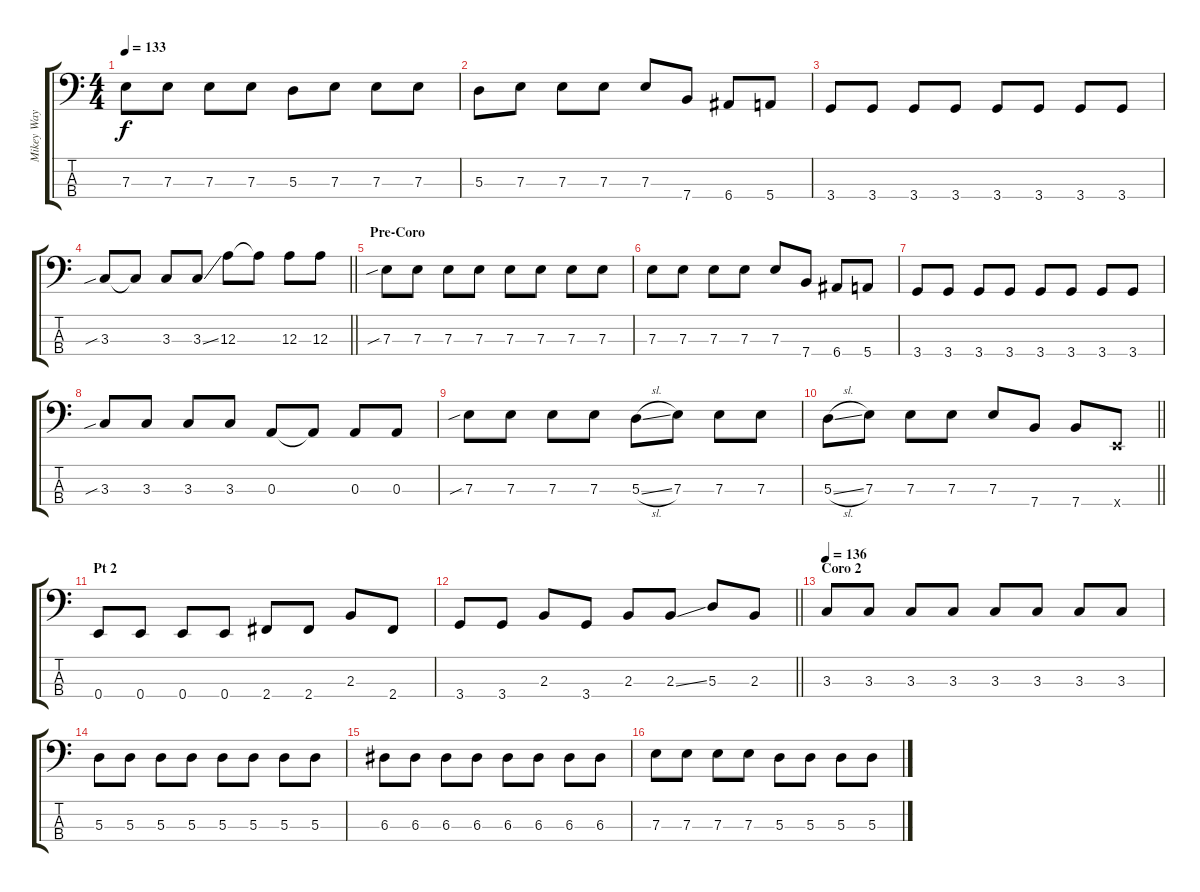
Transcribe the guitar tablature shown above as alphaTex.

\track ("Mikey Way [Bass]" "Mikey Way ") {instrument electricbassfinger}
\staff {score tabs}
\tuning (G2 D2 A1 E1) {hide}
\ts (4 4)
\tempo 133
\clef f4
\ks c
7.3.8{dy f} 7.3.8 7.3.8 7.3.8 5.3.8 7.3.8 7.3.8 7.3.8 |
5.3.8 7.3.8 7.3.8 7.3.8 7.3.8 7.4.8 6.4.8 5.4.8 |
3.4.8 3.4.8 3.4.8 3.4.8 3.4.8 3.4.8 3.4.8 3.4.8 |
\barLineRight lightlight
3.3{sib}.8 3.3{t}.8 3.3.8 3.3{ss}.8 12.3.8 12.3{t}.8 12.3.8 12.3.8 |
\section ("" "Pre-Coro")
7.3{sib}.8 7.3.8 7.3.8 7.3.8 7.3.8 7.3.8 7.3.8 7.3.8 |
7.3.8 7.3.8 7.3.8 7.3.8 7.3.8 7.4.8 6.4.8 5.4.8 |
3.4.8 3.4.8 3.4.8 3.4.8 3.4.8 3.4.8 3.4.8 3.4.8 |
3.3{sib}.8 3.3.8 3.3.8 3.3.8 0.3.8 0.3{t}.8 0.3.8 0.3.8 |
7.3{sib}.8 7.3.8 7.3.8 7.3.8 5.3{sl}.8 7.3.8 7.3.8 7.3.8 |
\barLineRight lightlight
5.3{sl}.8 7.3.8 7.3.8 7.3.8 7.3.8 7.4.8 7.4.8 0.4{x}.8 |
\section ("" "Pt 2")
0.4.8 0.4.8 0.4.8 0.4.8 2.4.8 2.4.8 2.3.8 2.4.8 |
\barLineRight lightlight
3.4.8 3.4.8 2.3.8 3.4.8 2.3.8 2.3{ss}.8 5.3.8 2.3.8 |
\section ("" "Coro 2")
\tempo 136
3.3.8 3.3.8 3.3.8 3.3.8 3.3.8 3.3.8 3.3.8 3.3.8 |
5.3.8 5.3.8 5.3.8 5.3.8 5.3.8 5.3.8 5.3.8 5.3.8 |
6.3.8 6.3.8 6.3.8 6.3.8 6.3.8 6.3.8 6.3.8 6.3.8 |
7.3.8 7.3.8 7.3.8 7.3.8 5.3.8 5.3.8 5.3.8 5.3.8
